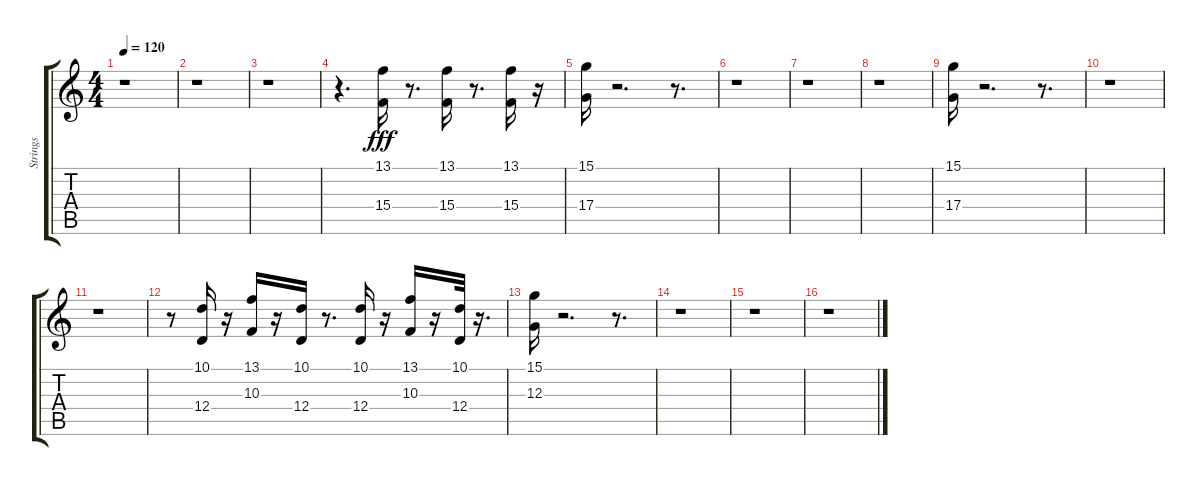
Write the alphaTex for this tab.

\track ("Strings" "Strings") {instrument synthstrings1}
\staff {score tabs}
\tuning (E4 B3 G3 D3 A2 E2) {hide}
\ts (4 4)
\tempo 120
\clef g2
\ks c
r.1{dy fff} |
r.1 |
r.1 |
r.4{d} (13.1 15.4).16 r.8{d} (13.1 15.4).16 r.8{d} (13.1 15.4).16 r.16 |
(15.1 17.4).16 r.2{d} r.8{d} |
r.1 |
r.1 |
r.1 |
(15.1 17.4).16 r.2{d} r.8{d} |
r.1 |
r.1 |
r.8 (10.1 12.4).16 r.16 (13.1 10.3).16 r.16 (10.1 12.4).16 r.8{d} (10.1 12.4).16 r.16 (13.1 10.3).16 r.16 (10.1 12.4).32 r.16{d} |
(15.1 12.3).16 r.2{d} r.8{d} |
r.1 |
r.1 |
r.1
